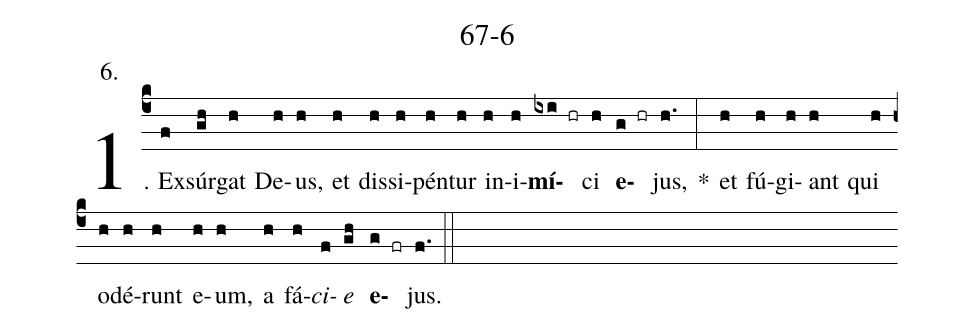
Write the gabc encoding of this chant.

name: 67-6;
annotation: 6.;
%%
(c4)1. Ex(f)súr(gh)gat(h) De(h)us,(h) et(h) dis(h)si(h)pén(h)tur(h) in(h)i(h)<b>mí</b>(ixi hr)ci(h) <b>e</b>(g hr)jus,(h.) *(:) et(h) fú(h)gi(h)ant(h) qui(h) o(h)dé(h)runt(h) e(h)um,(h) a(h) fá(h)<i>ci</i>(f)<i>e</i>(gh) <b>e</b>(g fr)jus.(f.) (::)
